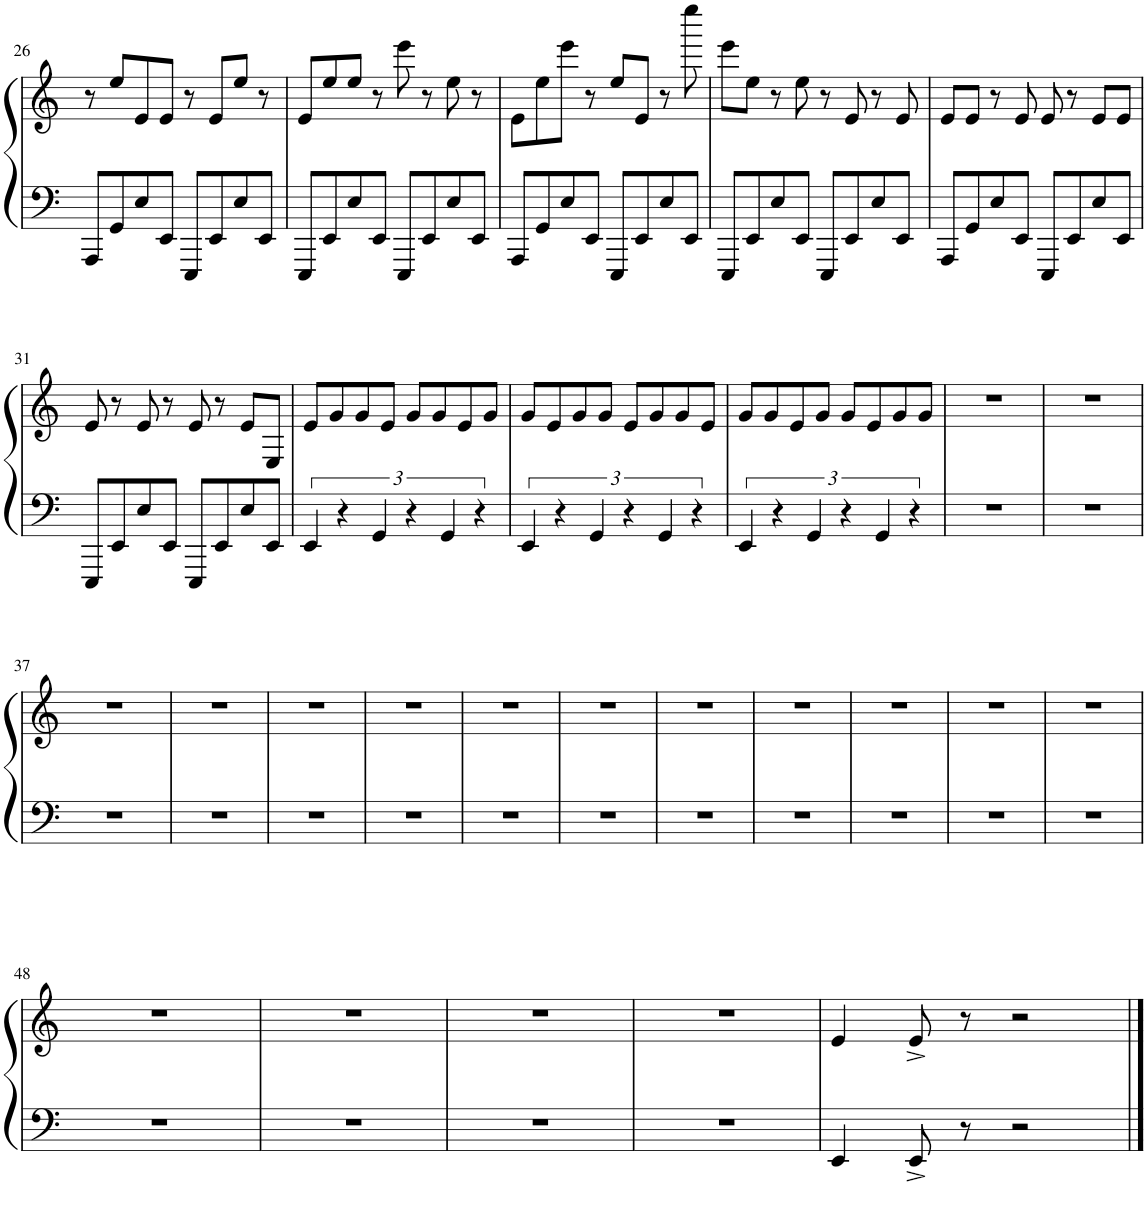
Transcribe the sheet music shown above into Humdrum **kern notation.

**kern	**kern
*part1	*part1
*staff2	*staff1
*I"Piano	*
*I'Pno.	*
!!LO:PB:g=z
*clefF4	*clefG2
*k[]	*k[]
*M4/4	*M4/4
=26	=26
8AAA/L	8r
8GG/	8ee/L
8E/	8e/
8EE/J	8e/J
8EEE/L	8r
8EE/	8e/L
8E/	8ee/J
8EE/J	8r
=27	=27
8EEE/L	8e/L
8EE/	8ee/
8E/	8ee/J
8EE/J	8r
8EEE/L	8eee\
8EE/	8r
8E/	8ee\
8EE/J	8r
=28	=28
8AAA/L	8e\L
8GG/	8ee\
8E/	8eee\J
8EE/J	8r
8EEE/L	8ee/L
8EE/	8e/J
8E/	8r
8EE/J	8eeee\
=29	=29
8EEE/L	8eee\L
8EE/	8ee\J
8E/	8r
8EE/J	8ee\
8EEE/L	8r
8EE/	8e/
8E/	8r
8EE/J	8e/
=30	=30
8AAA/L	8e/L
8GG/	8e/J
8E/	8r
8EE/J	8e/
8EEE/L	8e/
8EE/	8r
8E/	8e/L
8EE/J	8e/J
!!LO:LB:g=z
=31	=31
8EEE/L	8e/
8EE/	8r
8E/	8e/
8EE/J	8r
8EEE/L	8e/
8EE/	8r
8E/	8e/L
8EE/J	8E/J
=32	=32
6EE/	8e/L
.	8g/
6r	.
.	8g/
6GG/	.
.	8e/J
6r	8g/L
.	8g/
6GG/	.
.	8e/
6r	.
.	8g/J
=33	=33
6EE/	8g/L
.	8e/
6r	.
.	8g/
6GG/	.
.	8g/J
6r	8e/L
.	8g/
6GG/	.
.	8g/
6r	.
.	8e/J
=34	=34
6EE/	8g/L
.	8g/
6r	.
.	8e/
6GG/	.
.	8g/J
6r	8g/L
.	8e/
6GG/	.
.	8g/
6r	.
.	8g/J
=35	=35
1r	1r
=36	=36
1r	1r
!!LO:LB:g=z
=37	=37
1r	1r
=38	=38
1r	1r
=39	=39
1r	1r
=40	=40
1r	1r
=41	=41
1r	1r
=42	=42
1r	1r
=43	=43
1r	1r
=44	=44
1r	1r
=45	=45
1r	1r
=46	=46
1r	1r
=47	=47
1r	1r
!!LO:LB:g=z
=48	=48
1r	1r
=49	=49
1r	1r
=50	=50
1r	1r
=51	=51
1r	1r
=52	=52
4EE/	4e/
8EE^/	8e^/
8r	8r
2r	2r
==	==
*-	*-
